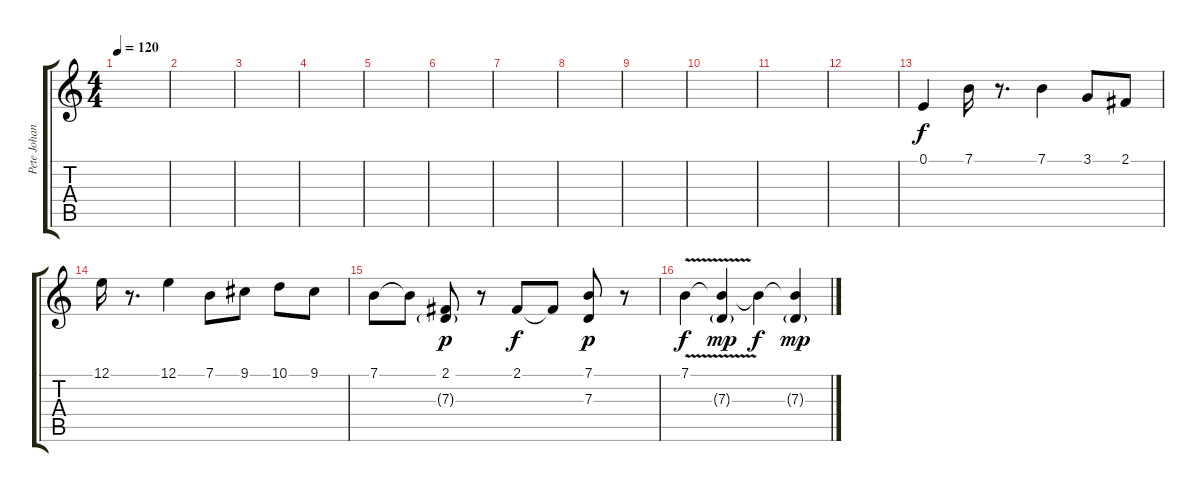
\track ("Pete Johansen" "Pete Johan") {instrument violin}
\staff {score tabs}
\tuning (E4 B3 G3 D3 A2 E2) {hide}
\ts (4 4)
\tempo 120
\clef g2
\ks c
|
|
|
|
|
|
|
|
|
|
|
|
0.1.4 7.1.16{dy f} r.8{d} 7.1.4 3.1.8 2.1.8 |
12.1.16 r.8{d} 12.1.4 7.1.8 9.1.8 10.1.8 9.1.8 |
7.1.8 7.1{t}.8 (2.1 7.3{g}).8{dy p} r.8 2.1.8{dy f} 2.1{t}.8 (7.1 7.3).8{dy p} r.8 |
7.1{v}.4{dy f} (7.1{t} 7.3{g}).4{dy mp} 7.1{t}.4{dy f} (7.1{t} 7.3{g}).4{dy mp}
